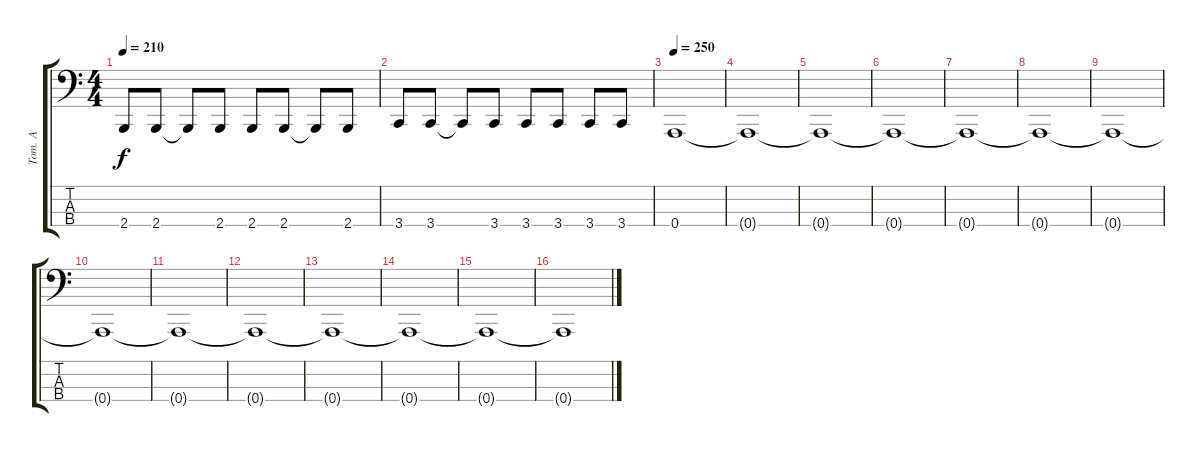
\track ("Tom. A" "Tom. A") {instrument electricbasspick}
\staff {score tabs}
\tuning (D2 A1 E1 A0) {hide}
\ts (4 4)
\tempo 210
\clef f4
\ks c
2.4.8{dy f} 2.4.8 2.4{t}.8 2.4.8 2.4.8 2.4.8 2.4{t}.8 2.4.8 |
3.4.8 3.4.8 3.4{t}.8 3.4.8 3.4.8 3.4.8 3.4.8 3.4.8 |
\tempo 250
0.4.1 |
0.4{t}.1 |
0.4{t}.1 |
0.4{t}.1 |
0.4{t}.1 |
0.4{t}.1 |
0.4{t}.1 |
0.4{t}.1 |
0.4{t}.1 |
0.4{t}.1 |
0.4{t}.1 |
0.4{t}.1 |
0.4{t}.1 |
0.4{t}.1
